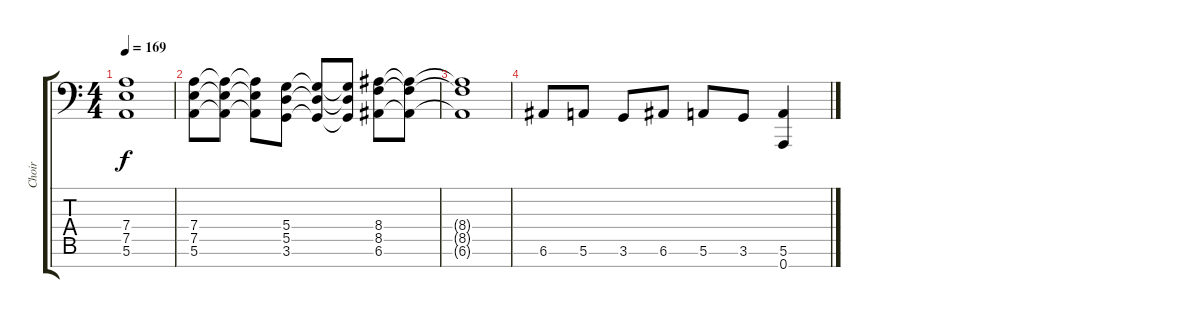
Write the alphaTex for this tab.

\track ("Choir" "Choir") {instrument choiraahs}
\staff {score tabs}
\tuning (E4 B3 G3 D3 A2 E2 A1) {hide}
\ts (4 4)
\tempo 169
\clef f4
\ks c
(7.4{t} 7.5{t} 5.6{t}).1{dy f} |
(7.4 7.5 5.6).8 (7.4{t} 7.5{t} 5.6{t}).8 (7.4{t} 7.5{t} 5.6{t}).8 (5.4 5.5 3.6).8 (5.4{t} 5.5{t} 3.6{t}).8 (5.4{t} 5.5{t} 3.6{t}).8 (8.4 8.5 6.6).8 (8.4{t} 8.5{t} 6.6{t}).8 |
(8.4{t} 8.5{t} 6.6{t}).1 |
6.6.8 5.6.8 3.6.8 6.6.8 5.6.8 3.6.8 (5.6 0.7).4
